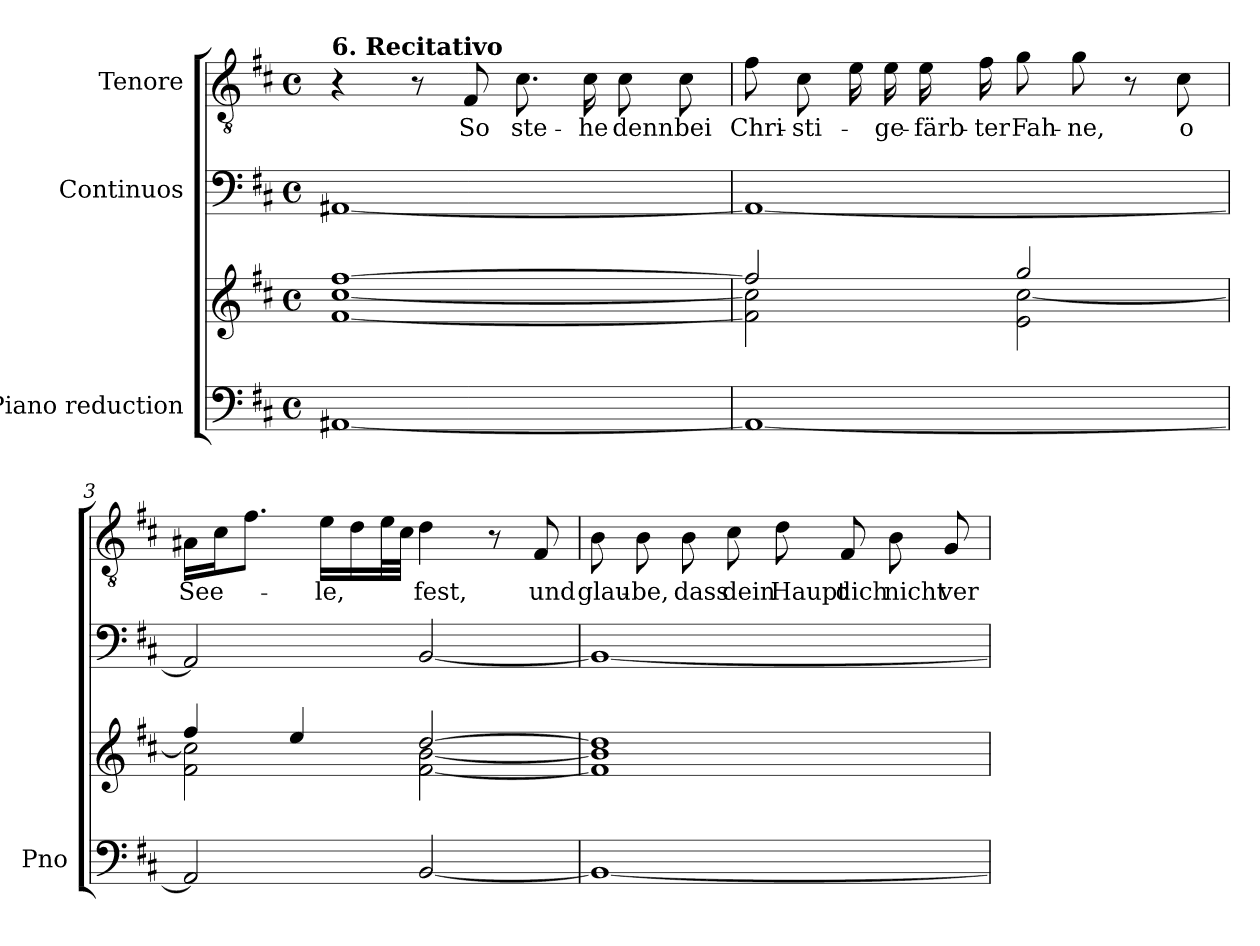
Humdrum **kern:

**kern	**kern	**kern	**kern	**text
*part3	*part3	*part2	*part1	*part1
*staff4	*staff3	*staff2	*staff1	*staff1
*I"Piano reduction	*	*I"Continuos	*I"Tenore	*
*I'Pno	*	*	*	*
*clefF4	*clefG2	*clefF4	*clefGv2	*
*k[f#c#]	*k[f#c#]	*k[f#c#]	*k[f#c#]	*
*M4/4	*M4/4	*M4/4	*M4/4	*
*met(c)	*met(c)	*met(c)	*met(c)	*
=1	=1	=1	=1	=1
*	*^	*	*	*
!	!	!	!	!LO:TX:a:B:t=6. Recitativo	!
[1AA#X	[1ff#	[1f# [1cc#	[1AA#X	4r	.
.	.	.	.	8r	.
!	!	!	!	!	!LO:LY:b
.	.	.	.	8F#/	So
!	!	!	!	!	!LO:LY:b
.	.	.	.	8.c#\	ste-
!	!	!	!	!	!LO:LY:b
.	.	.	.	16c#\	-he
!	!	!	!	!	!LO:LY:b
.	.	.	.	8c#\	denn
!	!	!	!	!	!LO:LY:b
.	.	.	.	8c#\	bei
=2	=2	=2	=2	=2	=2
!	!	!	!	!	!LO:LY:b
1AA#_	2ff#/]	2f#\] 2cc#\]	1AA#_	8f#\	Chri-
!	!	!	!	!	!LO:LY:b
.	.	.	.	8c#\	-sti-
.	.	.	.	16e\	.
!	!	!	!	!	!LO:LY:b
.	.	.	.	16e\	-ge-
!	!	!	!	!	!LO:LY:b
.	.	.	.	16e\	-färb-
!	!	!	!	!	!LO:LY:b
.	.	.	.	16f#\	-ter
!	!	!	!	!	!LO:LY:b
.	2gg/	2e\ [2cc#\	.	8g\	Fah-
!	!	!	!	!	!LO:LY:b
.	.	.	.	8g\	-ne,
.	.	.	.	8r	.
!	!	!	!	!	!LO:LY:b
.	.	.	.	8c#\	o
=3	=3	=3	=3	=3	=3
!	!	!	!	!	!LO:LY:b
2AA#/]	4ff#/	2f#\ 2cc#\]	2AA#/]	16A#X\LL	See-
.	.	.	.	16c#\J	.
.	.	.	.	8.f#\J	.
.	4ee/	.	.	.	.
!	!	!	!	!	!LO:LY:b
.	.	.	.	16e\LL	-le,
.	.	.	.	16d\	.
.	.	.	.	32e\L	.
.	.	.	.	32c#\JJJ	.
!	!	!	!	!	!LO:LY:b
[2BB/	[2dd/	[2f#\ [2b\	[2BB/	4d\	fest,
.	.	.	.	8r	.
!	!	!	!	!	!LO:LY:b
.	.	.	.	8F#/	und
=4	=4	=4	=4	=4	=4
!	!	!	!	!	!LO:LY:b
1BB_	1dd]	1f#] 1b]	1BB_	8B\	glau-
!	!	!	!	!	!LO:LY:b
.	.	.	.	8B\	-be,
!	!	!	!	!	!LO:LY:b
.	.	.	.	8B\	dass
!	!	!	!	!	!LO:LY:b
.	.	.	.	8c#\	dein
!	!	!	!	!	!LO:LY:b
.	.	.	.	8d\	Haupt
!	!	!	!	!	!LO:LY:b
.	.	.	.	8F#/	dich
!	!	!	!	!	!LO:LY:b
.	.	.	.	8B\	nicht
!	!	!	!	!	!LO:LY:b
.	.	.	.	8G/	ver-
*	*v	*v	*	*	*
=	=	=	=	=
*-	*-	*-	*-	*-
